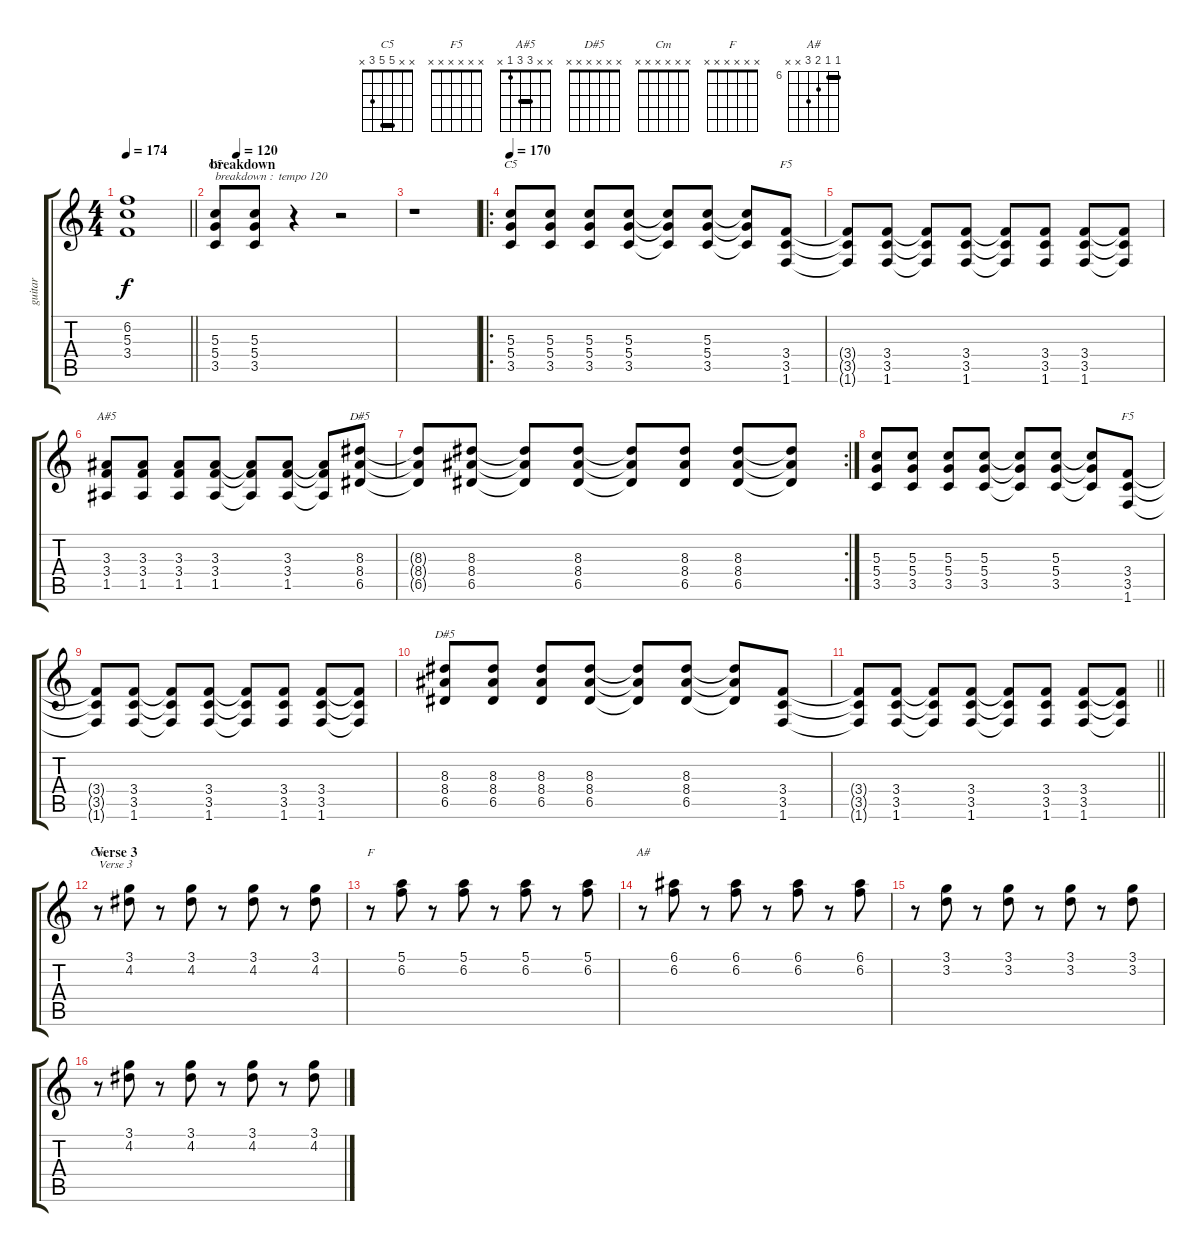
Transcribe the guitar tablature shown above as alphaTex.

\track ("guitar" "guitar") {instrument distortionguitar}
\staff {score tabs}
\tuning (E4 B3 G3 D3 A2 E2) {hide}
\chord ("C5" x x x x x x)
\chord ("C5" x x 5 5 3 x) {barre 5}
\chord ("F5" x x x 3 3 1) {barre 3}
\chord ("A#5" x x 3 3 1 x) {barre 3}
\chord ("D#5" x x 8 8 6 x) {firstfret 6 barre 8}
\chord ("F5" x x x x x x)
\chord ("D#5" x x x x x x)
\chord ("Cm" x x x x x x)
\chord ("F" x x x x x x)
\chord ("A#" 6 6 7 8 x x) {firstfret 6 barre 6}
\ts (4 4)
\tempo 174
\clef g2
\barLineRight lightlight
\ks c
(6.2{t} 5.3{t} 3.4{t}).1{dy f} |
\section ("" "breakdown")
\tempo (120 0.125)
(5.3 5.4 3.5).8{ch "C5" txt "breakdown :  tempo 120"} (5.3 5.4 3.5).8 r.4 r.2 |
r.1 |
\ro
\tempo 170
(5.3 5.4 3.5).8{ch "C5"} (5.3 5.4 3.5).8 (5.3 5.4 3.5).8 (5.3 5.4 3.5).8 (5.3{t} 5.4{t} 3.5{t}).8 (5.3 5.4 3.5).8 (5.3{t} 5.4{t} 3.5{t}).8 (3.4 3.5 1.6).8{ch "F5"} |
(3.4{t} 3.5{t} 1.6{t}).8 (3.4 3.5 1.6).8 (3.4{t} 3.5{t} 1.6{t}).8 (3.4 3.5 1.6).8 (3.4{t} 3.5{t} 1.6{t}).8 (3.4 3.5 1.6).8 (3.4 3.5 1.6).8 (3.4{t} 3.5{t} 1.6{t}).8 |
(3.3 3.4 1.5).8{ch "A#5"} (3.3 3.4 1.5).8 (3.3 3.4 1.5).8 (3.3 3.4 1.5).8 (3.3{t} 3.4{t} 1.5{t}).8 (3.3 3.4 1.5).8 (3.3{t} 3.4{t} 1.5{t}).8 (8.3 8.4 6.5).8{ch "D#5"} |
\rc 2
(8.3{t} 8.4{t} 6.5{t}).8 (8.3 8.4 6.5).8 (8.3{t} 8.4{t} 6.5{t}).8 (8.3 8.4 6.5).8 (8.3{t} 8.4{t} 6.5{t}).8 (8.3 8.4 6.5).8 (8.3 8.4 6.5).8 (8.3{t} 8.4{t} 6.5{t}).8 |
(5.3 5.4 3.5).8 (5.3 5.4 3.5).8 (5.3 5.4 3.5).8 (5.3 5.4 3.5).8 (5.3{t} 5.4{t} 3.5{t}).8 (5.3 5.4 3.5).8 (5.3{t} 5.4{t} 3.5{t}).8 (3.4 3.5 1.6).8{ch "F5"} |
(3.4{t} 3.5{t} 1.6{t}).8 (3.4 3.5 1.6).8 (3.4{t} 3.5{t} 1.6{t}).8 (3.4 3.5 1.6).8 (3.4{t} 3.5{t} 1.6{t}).8 (3.4 3.5 1.6).8 (3.4 3.5 1.6).8 (3.4{t} 3.5{t} 1.6{t}).8 |
(8.3 8.4 6.5).8{ch "D#5"} (8.3 8.4 6.5).8 (8.3 8.4 6.5).8 (8.3 8.4 6.5).8 (8.3{t} 8.4{t} 6.5{t}).8 (8.3 8.4 6.5).8 (8.3{t} 8.4{t} 6.5{t}).8 (3.4 3.5 1.6).8 |
\barLineRight lightlight
(3.4{t} 3.5{t} 1.6{t}).8 (3.4 3.5 1.6).8 (3.4{t} 3.5{t} 1.6{t}).8 (3.4 3.5 1.6).8 (3.4{t} 3.5{t} 1.6{t}).8 (3.4 3.5 1.6).8 (3.4 3.5 1.6).8 (3.4{t} 3.5{t} 1.6{t}).8 |
\section ("" "Verse 3")
r.8{ch "Cm" txt "Verse 3" instrument electricguitarjazz} (3.1 4.2).8 r.8 (3.1 4.2).8 r.8 (3.1 4.2).8 r.8 (3.1 4.2).8 |
r.8{ch "F" instrument electricguitarjazz} (5.1 6.2).8 r.8 (5.1 6.2).8 r.8 (5.1 6.2).8 r.8 (5.1 6.2).8 |
r.8{ch "A#"} (6.1 6.2).8 r.8 (6.1 6.2).8 r.8 (6.1 6.2).8 r.8 (6.1 6.2).8 |
r.8{instrument electricguitarjazz} (3.1 3.2).8 r.8 (3.1 3.2).8 r.8 (3.1 3.2).8 r.8 (3.1 3.2).8 |
r.8{instrument electricguitarjazz} (3.1 4.2).8 r.8 (3.1 4.2).8 r.8 (3.1 4.2).8 r.8 (3.1 4.2).8
